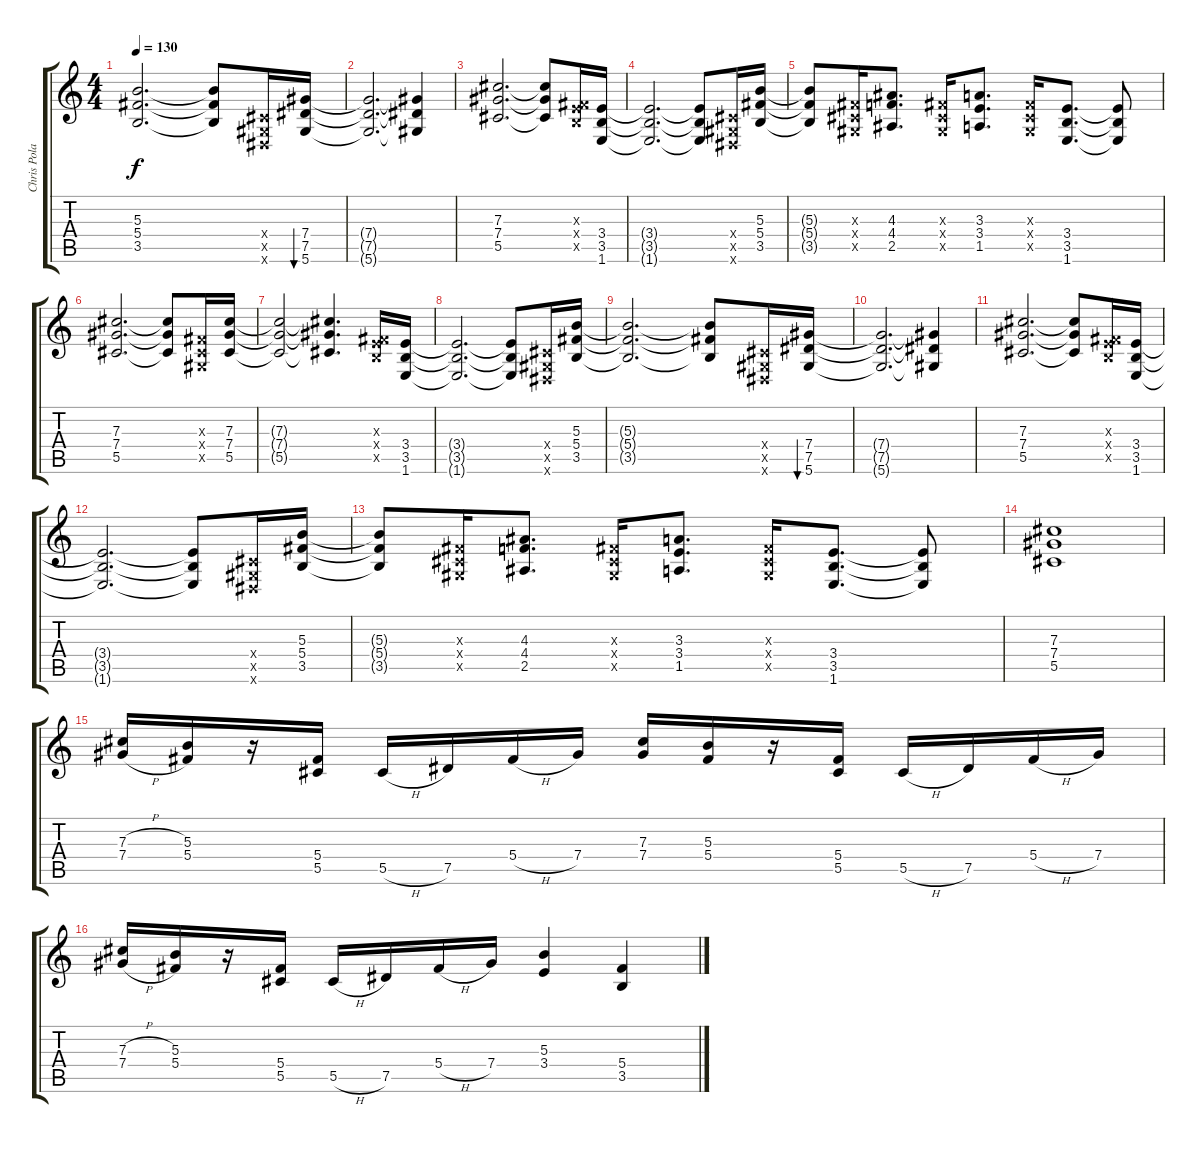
\track ("Chris Poland" "Chris Pola") {instrument distortionguitar}
\staff {score tabs}
\tuning (Eb4 Bb3 Gb3 Db3 Ab2 Eb2) {hide}
\ts (4 4)
\tempo 130
\clef g2
\ks c
(5.3{t} 5.4{t} 3.5{t}).2{d dy f} (5.3{t} 5.4{t} 3.5{t}).8 (0.4{x} 0.5{x} 0.6{x}).16 (7.4 7.5 5.6).16{bu 120} |
(7.4{t} 7.5{t} 5.6{t}).2{d} (7.4{t} 7.5{t} 5.6{t}).4 |
(7.3 7.4 5.5).2{d} (7.3{t} 7.4{t} 5.5{t}).8 (0.3{x} 3.4{x} 3.5{x}).16 (3.4 3.5 1.6).16 |
(3.4{t} 3.5{t} 1.6{t}).2{d} (3.4{t} 3.5{t} 1.6{t}).8 (0.4{x} 0.5{x} 0.6{x}).16 (5.3 5.4 3.5).16 |
(5.3{t} 5.4{t} 3.5{t}).8 (0.3{x} 0.4{x} 0.5{x}).16 (4.3 4.4 2.5).8{d} (0.3{x} 0.4{x} 0.5{x}).16 (3.3 3.4 1.5).8{d} (0.3{x} 0.4{x} 0.5{x}).16 (3.4 3.5 1.6).8{d} (3.4{t} 3.5{t} 1.6{t}).8 |
(7.3 7.4 5.5).2{d} (7.3{t} 7.4{t} 5.5{t}).8 (0.3{x} 0.4{x} 0.5{x}).16 (7.3 7.4 5.5).16 |
(7.3{t} 7.4{t} 5.5{t}).2 (7.3{t} 7.4{t} 5.5{t}).4{d} (0.3{x} 3.4{x} 3.5{x}).16 (3.4 3.5 1.6).16 |
(3.4{t} 3.5{t} 1.6{t}).2{d} (3.4{t} 3.5{t} 1.6{t}).8 (0.4{x} 0.5{x} 0.6{x}).16 (5.3 5.4 3.5).16 |
(5.3{t} 5.4{t} 3.5{t}).2{d} (5.3{t} 5.4{t} 3.5{t}).8 (0.4{x} 0.5{x} 0.6{x}).16 (7.4 7.5 5.6).16{bu 120} |
(7.4{t} 7.5{t} 5.6{t}).2{d} (7.4{t} 7.5{t} 5.6{t}).4 |
(7.3 7.4 5.5).2{d} (7.3{t} 7.4{t} 5.5{t}).8 (0.3{x} 3.4{x} 3.5{x}).16 (3.4 3.5 1.6).16 |
(3.4{t} 3.5{t} 1.6{t}).2{d} (3.4{t} 3.5{t} 1.6{t}).8 (0.4{x} 0.5{x} 0.6{x}).16 (5.3 5.4 3.5).16 |
(5.3{t} 5.4{t} 3.5{t}).8 (0.3{x} 0.4{x} 0.5{x}).16 (4.3 4.4 2.5).8{d} (0.3{x} 0.4{x} 0.5{x}).16 (3.3 3.4 1.5).8{d} (0.3{x} 0.4{x} 0.5{x}).16 (3.4 3.5 1.6).8{d} (3.4{t} 3.5{t} 1.6{t}).8 |
(7.3 7.4 5.5).1 |
(7.3{h} 7.4{h}).16 (5.3 5.4).16 r.16 (5.4 5.5).16 5.5{h}.16 7.5.16 5.4{h}.16 7.4.16 (7.3 7.4).16 (5.3 5.4).16 r.16 (5.4 5.5).16 5.5{h}.16 7.5.16 5.4{h}.16 7.4.16 |
(7.3{h} 7.4{h}).16 (5.3 5.4).16 r.16 (5.4 5.5).16 5.5{h}.16 7.5.16 5.4{h}.16 7.4.16 (5.3 3.4).4 (5.4 3.5).4
